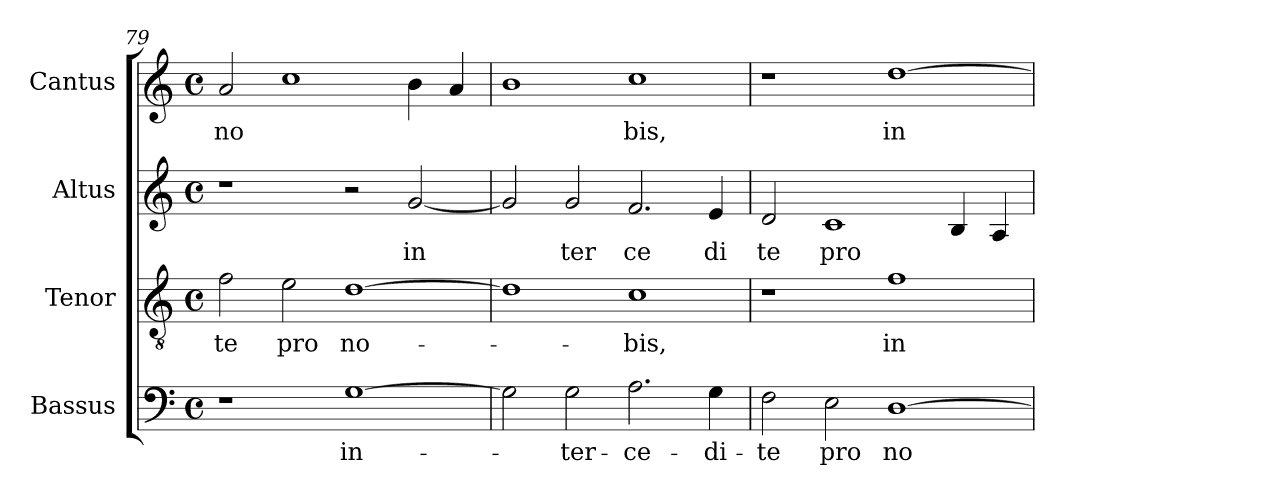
**kern	**text	**kern	**text	**kern	**text	**kern	**text
*part4	*part4	*part3	*part3	*part2	*part2	*part1	*part1
*staff4	*staff4	*staff3	*staff3	*staff2	*staff2	*staff1	*staff1
*I"Bassus	*	*I"Tenor	*	*I"Altus	*	*I"Cantus	*
*clefF4	*	*clefGv2	*	*clefG2	*	*clefG2	*
*M4/4	*	*M4/4	*	*M4/4	*	*M4/4	*
*met(c)	*	*met(c)	*	*met(c)	*	*met(c)	*
=79	=79	=79	=79	=79	=79	=79	=79
!	!	!	!LO:LY:b:cj	!	!	!	!LO:LY:b:cj
1r	.	2f\	-te	1r	.	2a/	no
!	!	!	!LO:LY:b:cj	!	!	!	!
.	.	2e\	pro	.	.	1cc	.
!	!LO:LY:b:cj	!	!LO:LY:b:cj	!	!	!	!
[>1G	in-	[>1d	no-	2r	.	.	.
!	!	!	!	!	!LO:LY:b:cj	!	!
.	.	.	.	[<2g/	in	4b\	.
.	.	.	.	.	.	4a/	.
=80	=80	=80	=80	=80	=80	=80	=80
2G\]	.	1d]	.	2g/]	.	1b	.
!	!LO:LY:b:cj	!	!	!	!LO:LY:b:cj	!	!
2G\	-ter-	.	.	2g/	ter	.	.
!	!LO:LY:b:cj	!	!LO:LY:b:cj	!	!LO:LY:b:cj	!	!LO:LY:b:cj
2.A\	-ce-	1c	-bis,	2.f/	ce	1cc	bis,
!	!LO:LY:b:cj	!	!	!	!LO:LY:b:cj	!	!
4G\	-di-	.	.	4e/	di	.	.
!!LO:LB:g=z
=81	=81	=81	=81	=81	=81	=81	=81
!	!LO:LY:b:cj	!	!	!	!LO:LY:b:cj	!	!
2F\	-te	1r	.	2d/	te	1r	.
!	!LO:LY:b:cj	!	!	!	!LO:LY:b:cj	!	!
2E\	pro	.	.	1c	pro	.	.
!	!LO:LY:b:cj	!	!LO:LY:b:cj	!	!	!	!LO:LY:b:cj
[>1D	no-	1f	in-	.	.	[>1dd	in
.	.	.	.	4B/	.	.	.
.	.	.	.	4A/	.	.	.
=	=	=	=	=	=	=	=
*-	*-	*-	*-	*-	*-	*-	*-
